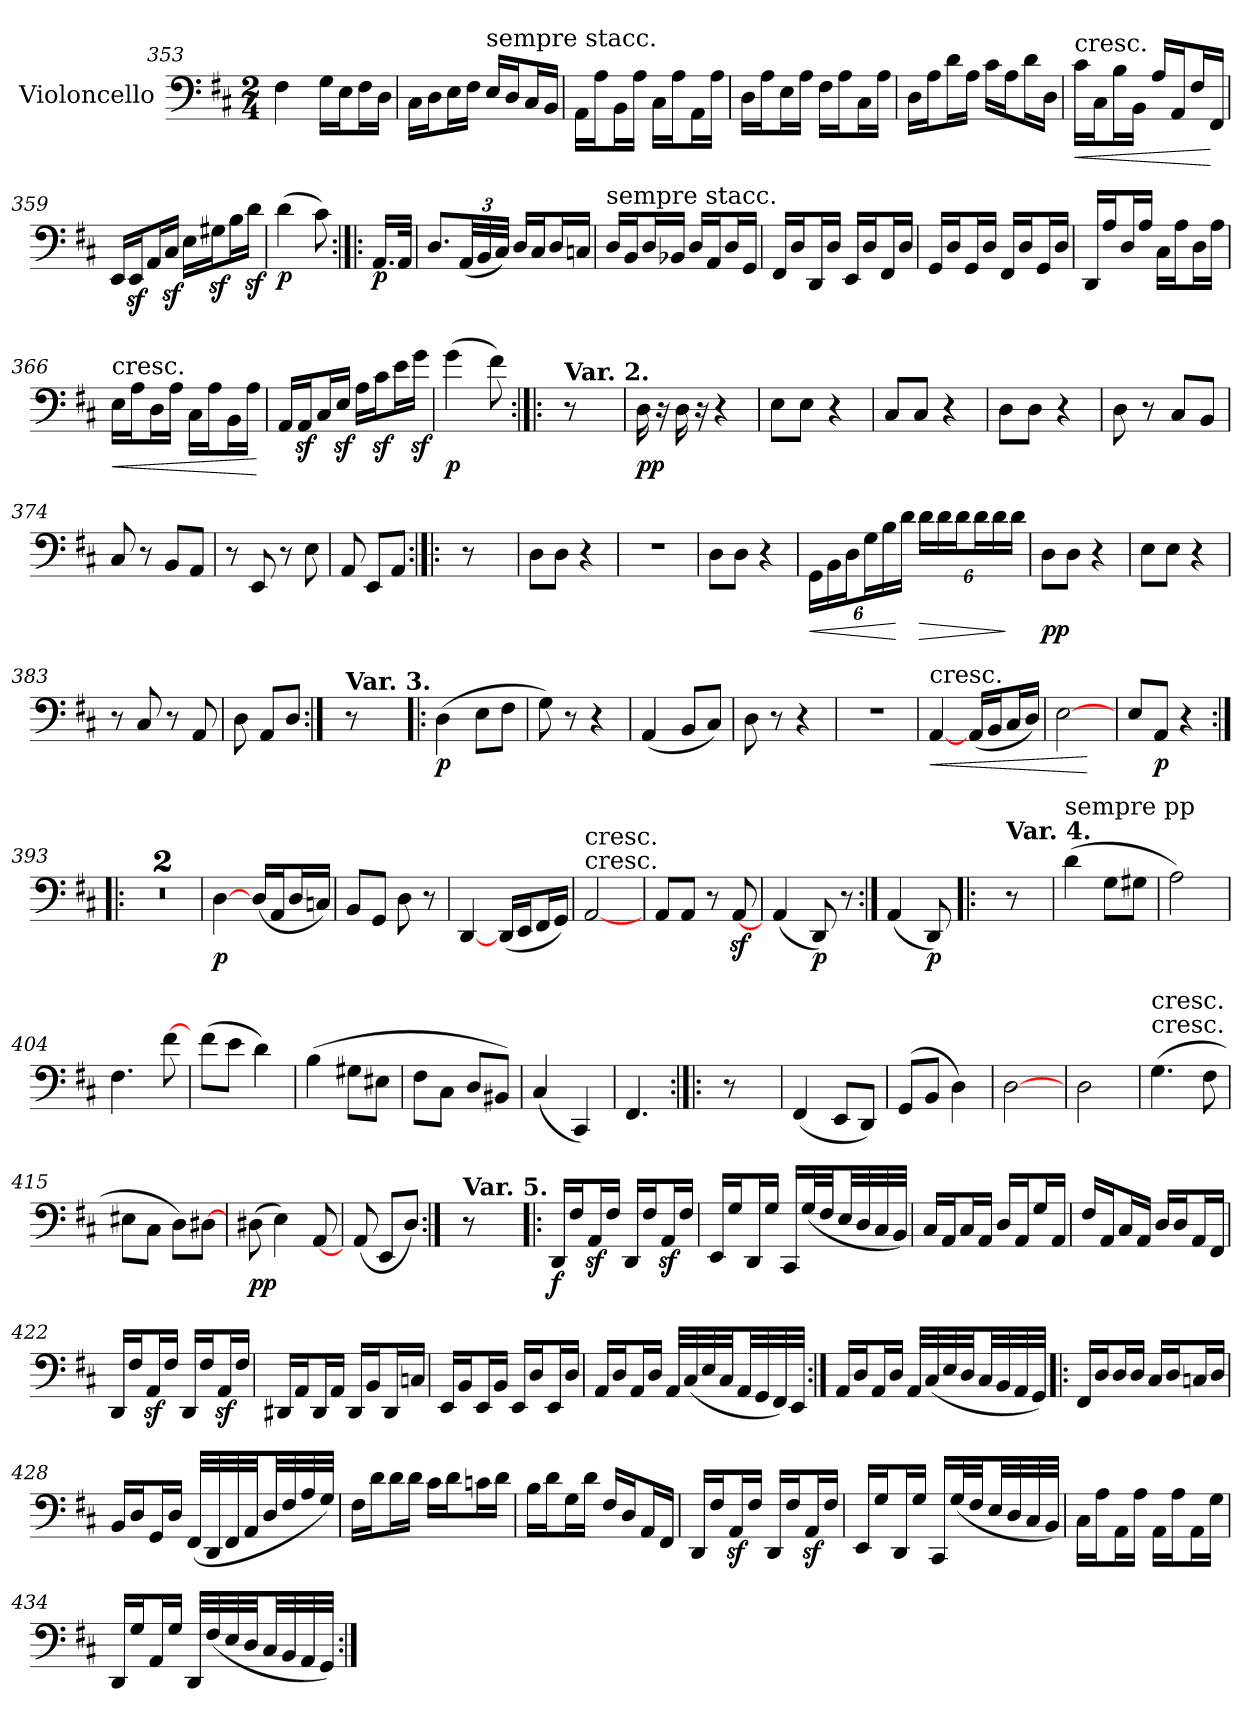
**kern	**dynam
*part1	*part1
*staff1	*staff1
*I"Violoncello	*
*I'Vc	*
*clefF4	*
*k[f#c#]	*
*D:	*
*M2/4	*
=353	=353
4F#	.
16G\LL	.
16E\J	.
16F#\L	.
16D\JJ	.
=354	=354
16C#\LL	.
16D\J	.
16E\L	.
16F#\JJ	.
!LO:TX:a:t=sempre stacc.	!
16E/LL	.
16D/J	.
16C#/L	.
16BB/JJ	.
=355	=355
16AA\LL	.
16A\J	.
16BB\L	.
16A\JJ	.
16C#\LL	.
16A\J	.
16AA\L	.
16A\JJ	.
=356	=356
16D\LL	.
16A\J	.
16E\L	.
16A\JJ	.
16F#\LL	.
16A\J	.
16C#\L	.
16A\JJ	.
=357	=357
16D\LL	.
16A\J	.
16d\L	.
16A\JJ	.
16c#\LL	.
16A\J	.
16d\L	.
16D\JJ	.
=358	=358
!LO:TX:a:t=cresc.	!
!	!LO:HP:b
16c#\LL	<
16C#\J	.
16B\L	.
16BB\JJ	.
16A/LL	.
16AA/J	.
16F#/L	.
16FF#/JJ	[
=359	=359
16EE/LL	.
16EEz/J	.
16AA/L	.
16C#z/JJ	.
16E\LL	.
16G#Xz\J	.
16B\L	.
16dz\JJ	.
=360	=360
(4d	p
8c#)	.
=:|!|:	=:|!|:
16.AA/LL	p
32AA/JJk	.
=361	=361
8.D/L	.
(48AA/LL	.
48BB/	.
48C#/JJJ)	.
16D/LL	.
16C#/J	.
16D/L	.
16Cn/JJ	.
=362	=362
!LO:TX:a:t=sempre stacc.	!
16D/LL	.
16BB/J	.
16D/L	.
16BB-X/JJ	.
16D/LL	.
16AA/J	.
16D/L	.
16GG/JJ	.
=363	=363
16FF#/LL	.
16D/J	.
16DD/L	.
16D/JJ	.
16EE/LL	.
16D/J	.
16FF#/L	.
16D/JJ	.
=364	=364
16GG/LL	.
16D/J	.
16GG/L	.
16D/JJ	.
16FF#/LL	.
16D/J	.
16GG/L	.
16D/JJ	.
=365	=365
16DD/LL	.
16A/J	.
16D/L	.
16A/JJ	.
16C#\LL	.
16A\J	.
16D\L	.
16A\JJ	.
=366	=366
!LO:TX:a:t=cresc.	!
!	!LO:HP:b
16E\LL	<
16A\J	.
16D\L	.
16A\JJ	.
16C#\LL	.
16A\J	.
16BB\L	.
16A\JJ	.
.	[
=367	=367
16AA/LL	.
16AAz/J	.
16C#/L	.
16Ez/JJ	.
16A\LL	.
16c#z\J	.
16e\L	.
16gz\JJ	.
=368	=368
(4g	p
8f#)	.
=:|!|:	=:|!|:
!LO:TX:a:B:t=Var. 2.	!
8r	.
=369	=369
16D	pp
16r	.
16D	.
16r	.
4r	.
=370	=370
8E\L	.
8E\J	.
4r	.
=371	=371
8C#/L	.
8C#/J	.
4r	.
=372	=372
8D\L	.
8D\J	.
4r	.
=373	=373
8D	.
8r	.
8C#/L	.
8BB/J	.
=374	=374
8C#	.
8r	.
8BB/L	.
8AA/J	.
=375	=375
8r	.
8EE	.
8r	.
8E	.
=376	=376
8AA	.
8EE/L	.
8AA/J	.
=:|!|:	=:|!|:
8r	.
=377	=377
8D\L	.
8D\J	.
4r	.
=378	=378
2r	.
=379	=379
8D\L	.
8D\J	.
4r	.
=380	=380
!	!LO:HP:b
24GG\LL	<
24BB\	.
24D\J	.
24G\L	.
24B\	.
24d\JJ	[
!	!LO:HP:b
24d\LL	>
24d\	.
24d\J	.
24d\L	.
24d\	.
24d\JJ	]
=381	=381
8D\L	pp
8D\J	.
4r	.
=382	=382
8E\L	.
8E\J	.
4r	.
=383	=383
8r	.
8C#	.
8r	.
8AA	.
=384	=384
8D	.
8AA/L	.
8D/J	.
=:|!	=:|!
!LO:TX:a:B:t=Var. 3.	!
8r	.
=385!|:	=385!|:
(4D	p
8E\L	.
8F#\J	.
=386	=386
8G)	.
8r	.
4r	.
=387	=387
(4AA	.
8BB/L	.
8C#/J)	.
=388	=388
8D	.
8r	.
4r	.
=389	=389
2r	.
=390	=390
!LO:TX:a:t=cresc.	!
!	!LO:HP:b
[4AA	<
(16AA/LL	.
16BB/J	.
16C#/L	.
16D/JJ)	.
=391	=391
[2E	.
.	[
=392	=392
8E/L	.
8AA/J	p
4r	.
=393:|!|:	=393:|!|:
2r	.
=394	=394
2r	.
=395	=395
[4D	p
(16D/LL	.
16AA/J	.
16D/L	.
16Cn/JJ)	.
=396	=396
8BB/L	.
8GG/J	.
8D	.
8r	.
=397	=397
[4DD	.
(16DD/LL	.
16EE/J	.
16FF#/L	.
16GG/JJ)	.
=398	=398
!LO:TX:t=cresc.	!
!LO:TX:a:t=cresc.	!
[2AA	.
=399	=399
8AA/L	.
8AA/J	.
8r	.
[8AAz	.
=400	=400
(4AA	.
8DD)	p
8r	.
=401:|!	=401:|!
(4AA	.
8DD)	p
=!|:	=!|:
!LO:TX:a:B:t=Var. 4.	!
8r	.
=402	=402
!LO:TX:a:t=sempre pp	!
(4d	.
8G\L	.
8G#X\J	.
=403	=403
2A)	.
=404	=404
4.F#	.
[8f#	.
=405	=405
(8f#\L	.
8e\J	.
4d)	.
=406	=406
(4B	.
8G#X\L	.
8E#X\J	.
=407	=407
8F#\L	.
8C#\J	.
8D/L	.
8BB#X/J)	.
=408	=408
(4C#	.
4CC#)	.
=409	=409
4.FF#	.
=:|!|:	=:|!|:
8r	.
=410	=410
(4FF#	.
8EE/L	.
8DD/J)	.
=411	=411
(8GG/L	.
8BB/J	.
4D)	.
=412	=412
[2D	.
=413	=413
2D	.
=414	=414
!LO:TX:t=cresc.	!
!LO:TX:a:t=cresc.	!
(4.G	.
8F#	.
=415	=415
8E#X\L	.
8C#\J	.
8D\L)	.
[8D#X\J	.
=416	=416
(8D#X	pp
4E)	.
[8AA	.
=417	=417
(8AA	.
8EE/L	.
8D/J)	.
=:|!	=:|!
!LO:TX:a:B:t=Var. 5.	!
8r	.
=418!|:	=418!|:
16DD/LL	f
16F#/J	.
16AAz/L	.
16F#/JJ	.
16DD/LL	.
16F#/J	.
16AAz/L	.
16F#/JJ	.
=419	=419
16EE/LL	.
16G/J	.
16DD/L	.
16G/JJ	.
16CC#/LL	.
(32G/L	.
32F#/JJ	.
32E/LL	.
32D/	.
32C#/	.
32BB/JJJ)	.
=420	=420
16C#/LL	.
16AA/J	.
16C#/L	.
16AA/JJ	.
16D/LL	.
16AA/J	.
16G/L	.
16AA/JJ	.
=421	=421
16F#/LL	.
16AA/J	.
16C#/L	.
16AA/JJ	.
16D/LL	.
16D/J	.
16AA/L	.
16FF#/JJ	.
=422	=422
16DD/LL	.
16F#/J	.
16AAz/L	.
16F#/JJ	.
16DD/LL	.
16F#/J	.
16AAz/L	.
16F#/JJ	.
=423	=423
16DD#X/LL	.
16AA/J	.
16DD#/L	.
16AA/JJ	.
16DD#/LL	.
16BB/J	.
16DD#/L	.
16Cn/JJ	.
=424	=424
16EE/LL	.
16BB/J	.
16EE/L	.
16BB/JJ	.
16EE/LL	.
16D/J	.
16EE/L	.
16D/JJ	.
=425	=425
16AA/LL	.
16D/J	.
16AA/L	.
16D/JJ	.
32AA/LLL	.
(32C#/	.
32E/	.
32C#/JJ	.
32AA/LL	.
32GG/	.
32FF#/)	.
32EE/JJJ	.
=426:|!	=426:|!
16AA/LL	.
16D/J	.
16AA/L	.
16D/JJ	.
32AA/LLL	.
(32C#/	.
32E/	.
32D/JJ	.
32C#/LL	.
32BB/	.
32AA/	.
32GG/JJJ)	.
=427!|:	=427!|:
16FF#/LL	.
16D/J	.
16D/L	.
16D/JJ	.
16C#/LL	.
16D/J	.
16Cn/L	.
16D/JJ	.
=428	=428
16BB/LL	.
16D/J	.
16GG/L	.
16D/JJ	.
(32FF#/LLL	.
32DD/	.
32FF#/	.
32AA/JJ	.
32D/LL	.
32F#/	.
32A/	.
32G/JJJ)	.
=429	=429
16F#\LL	.
16d\J	.
16d\L	.
16d\JJ	.
16c#\LL	.
16d\J	.
16cn\L	.
16d\JJ	.
=430	=430
16B\LL	.
16d\J	.
16G\L	.
16d\JJ	.
16F#/LL	.
16D/J	.
16AA/L	.
16FF#/JJ	.
=431	=431
16DD/LL	.
16F#/J	.
16AAz/L	.
16F#/JJ	.
16DD/LL	.
16F#/J	.
16AAz/L	.
16F#/JJ	.
=432	=432
16EE/LL	.
16G/J	.
16DD/L	.
16G/JJ	.
16CC#/LL	.
(32G/L	.
32F#/JJ	.
32E/LL	.
32D/	.
32C#/	.
32BB/JJJ)	.
=433	=433
16C#\LL	.
16A\J	.
16AA\L	.
16A\JJ	.
16AA\LL	.
16A\J	.
16AA\L	.
16G\JJ	.
=434	=434
16DD/LL	.
16G/J	.
16AA/L	.
16G/JJ	.
32DD/LLL	.
(32F#/	.
32E/	.
32D/JJ	.
32C#/LL	.
32BB/	.
32AA/	.
32GG/JJJ)	.
=:|!	=:|!
*-	*-
